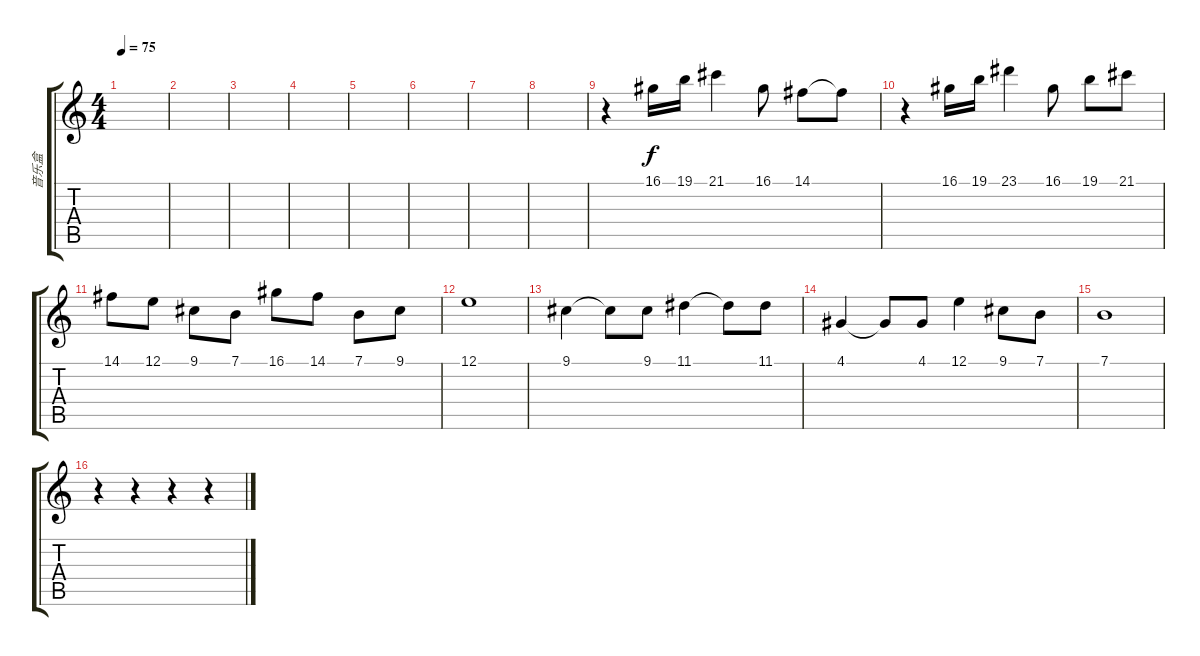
\track ("音乐盒" "音乐盒") {instrument ocarina}
\staff {score tabs}
\tuning (E4 B3 G3 D3 A2 E2) {hide}
\ts (4 4)
\tempo 75
\clef g2
\ks c
|
|
|
|
|
|
|
|
r.4 16.1.16 19.1.16 21.1.4 16.1.8{txt ""} 14.1.8 14.1{t}.8 |
r.4 16.1.16 19.1.16 23.1.4 16.1.8 19.1.8 21.1.8 |
14.1.8 12.1.8 9.1.8 7.1.8 16.1.8 14.1.8 7.1.8 9.1.8 |
12.1.1 |
9.1.4 9.1{t}.8 9.1.8 11.1.4 11.1{t}.8 11.1.8 |
4.1.4 4.1{t}.8 4.1.8 12.1.4 9.1.8 7.1.8 |
7.1.1 |
r.4 r.4 r.4 r.4
